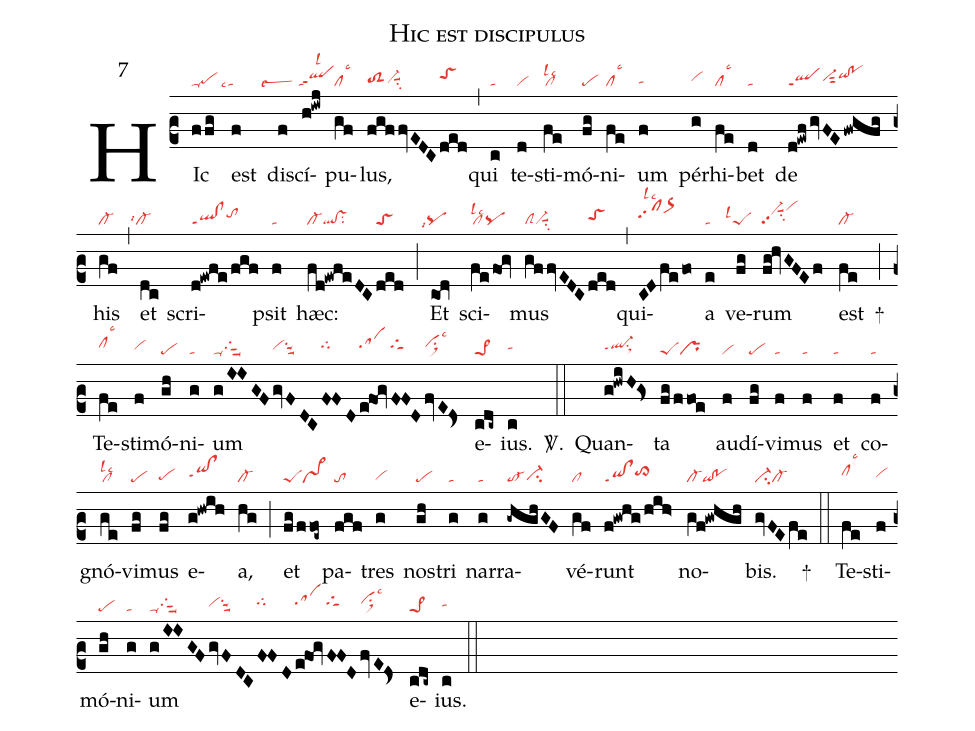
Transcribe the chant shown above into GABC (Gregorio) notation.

name: Hic est discipulus;
mode: 7;
nabc-lines: 1;
%%
(c2)
HIc(ffg|ta-pehg) est(f|```talsc4) di(f|`````talsew1)scí(h!iwj|qlhgppt1lsl2)pu(gf|cllsc3)lus,(fgffvEDC|toS2hgvi-hgsuu1su2|ded|toShi) (,)
qui(c|ta) te(d|vi)sti(fe|cllsl2lsc2)mó(fg|pe)ni(fe|cllsc3)um(f|tahg) pér(g|vihh)hi(fe|cllsc3)bet(d|ta) de(d!ewf/gvFEfwgfg|qlppt1vi-hhsut2qihi!pohi) his(gf|cl-) (,)
et(dc|```cl-lsi4) scri(d!ewfe/fgf|ql!clppt1tohi)psit(f|ta) hæc:(fd!ewfeDC|cl-ql!vssu2|ded|toS) (;)
Et(cOd|```pqlsi7) sci(fe/fOg|cllsl2lsc2pq)mus(gffvEDC|clSvi-suu1su2|ded|toShh) (,)
qui(CDfe/fo|clhipp2lsl2lsc2or>hk)a(e|ta) ve(fg|```peSlsl1)rum(fg!hvGFEf|vi-hjpp2suu1su2vihl) est(fe|cl-) +(;)
Te(fe|clhilsc3)sti(f|vihh)mó(gh|pe)ni(g|ta)um(gI!IGF|ta-tgShhsuu1|gvFDC|vihhsu1suu2|F!FD/|tghi|efOg/|sahi|F!F!D|tgShi|fvE!Ds>|vihisu1sux1lsc3) e(cdc~|pe>1)ius.(c|tahh) <sp>V/</sp>.(::)
Quan(g!hwiH!Gs>|ql-hhppt1su1sux1)ta(fg/ffoe|peSpr) au(f|vi)dí(fg|pe)vi(f|ta)mus(f|ta) et(f|ta) co(f|ta)gnó(ge|cllsl2lsc2)vi(fg|pe)mus(fg|pehg) e(g!hwih|qihh!clhhppt1)a,(hg|cl-) (;)
et(fg/ffoe~|peSvs>) pa(fgf|to)tres(g|vihg) nos(gh|pe)tri(g|ta) nar(g|ta)ra(-ghghGF|to-ci-hg)vé(gf|cl)runt(f!gwhg/hih>|qi!clppt1to>hi) no(gf!gwhgh|cl-qi!po)bis.(gvFEfe|ci-cl-) +(::)
Te(fe|clhilsc3)sti(f|vihh)mó(gh|pe)ni(g|ta)um(gI!IGF|ta-tgShhsuu1|gvFDC|vihhsu1suu2|F!FD/|tghi|efOg/|sahi|F!F!D|tgShi|fvE!Ds>|vihisu1sux1lsc3) e(cdc~|pe>1)ius.(c|tahh) (::)
